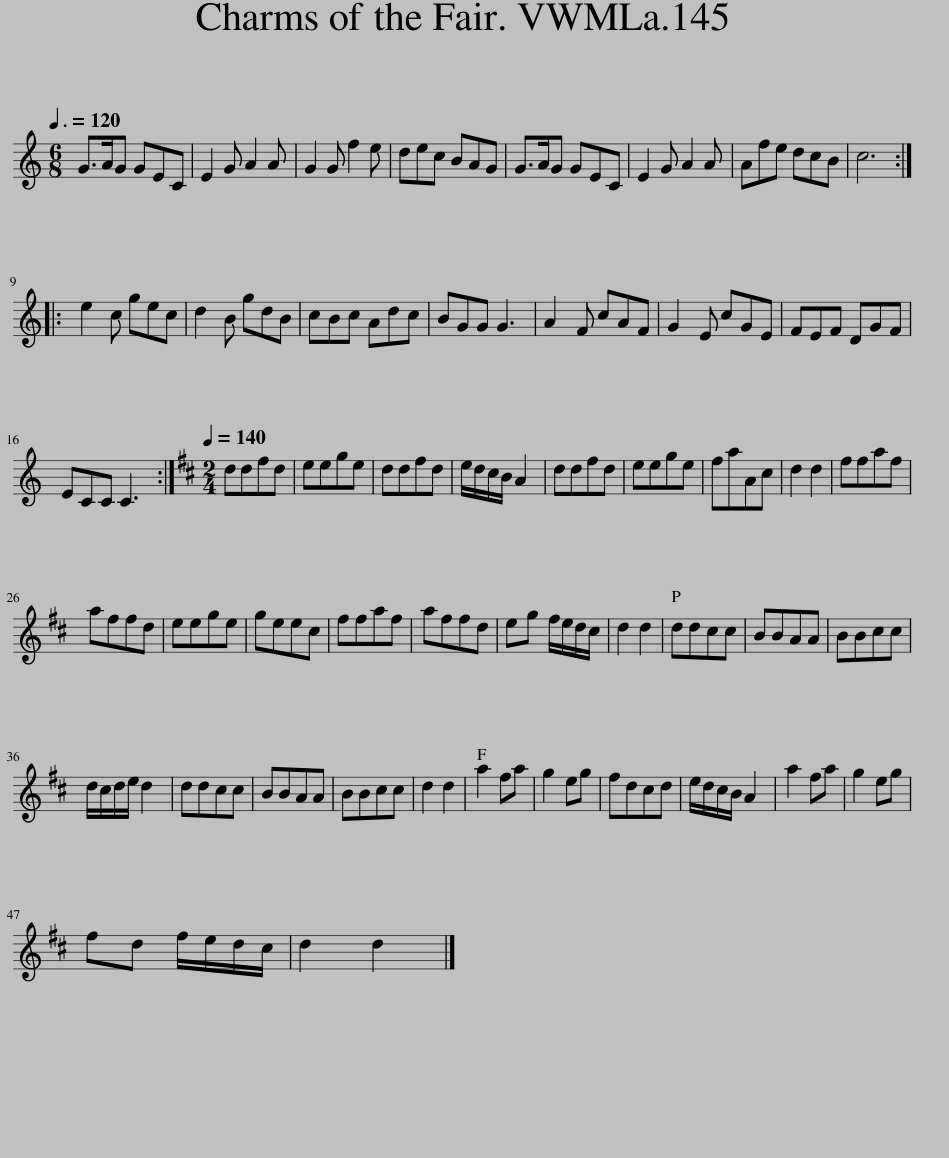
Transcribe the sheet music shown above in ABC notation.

X:1
L:1/8
Q:3/8=120
M:6/8
I:linebreak $
K:C
V:1 treble
V:1
 G>AG GEC | E2 G A2 A | G2 G f2 e | dec BAG | G>AG GEC | %5
 E2 G A2 A | Afe dcB | c6 ::$ e2 c gec | d2 B gdB | %10
 cBc Adc | BGG G3 | A2 F cAF | G2 E cGE | FEF DGF |$ %15
 ECC C3 :|[K:D][M:2/4][Q:1/4=140] ddfd | eege | ddfd | e/d/c/B/ A2 | %20
 ddfd | eege | faAc | d2 d2 | ffaf |$ %25
 affd | eege | geec | ffaf | affd | %30
 eg f/e/d/c/ | d2 d2 | ddcc | BBAA | BBcc |$ %35
 d/c/d/e/ d2 | ddcc | BBAA | BBcc | d2 d2 | %40
 a2 fa | g2 eg | fdcd | e/d/c/B/ A2 | a2 fa | %45
 g2 eg |$ fd f/e/d/c/ | d2 d2 |] %48
